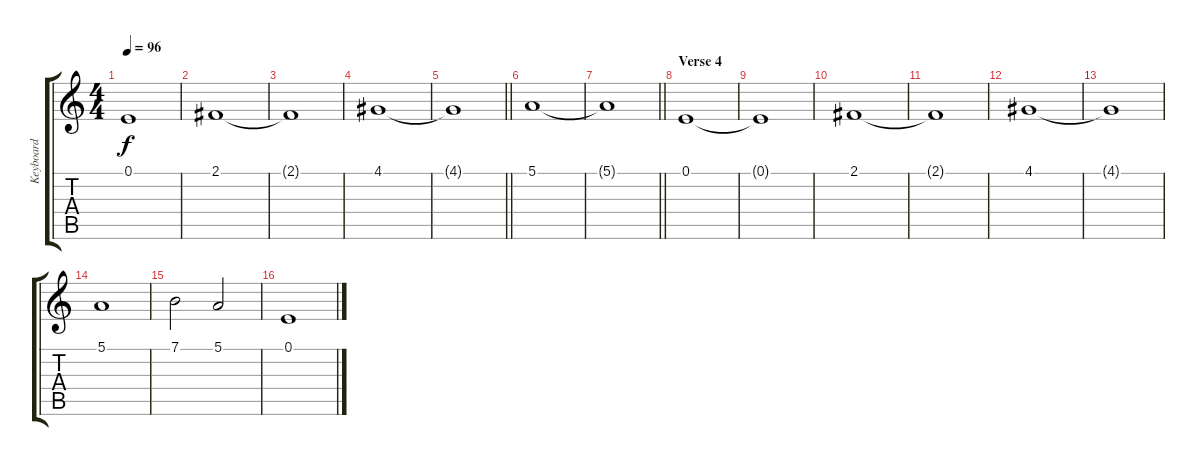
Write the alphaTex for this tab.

\track ("Keyboard" "Keyboard") {instrument pad2warm}
\staff {score tabs}
\tuning (E4 B3 G3 D3 A2 E2) {hide}
\ts (4 4)
\tempo 96
\clef g2
\ks c
0.1{t}.1{dy f} |
2.1.1 |
2.1{t}.1 |
4.1.1 |
\barLineRight lightlight
4.1{t}.1 |
5.1.1 |
\barLineRight lightlight
5.1{t}.1 |
\section ("" "Verse 4")
0.1.1 |
0.1{t}.1 |
2.1.1 |
2.1{t}.1 |
4.1.1 |
4.1{t}.1 |
5.1.1 |
7.1.2 5.1.2 |
0.1.1
